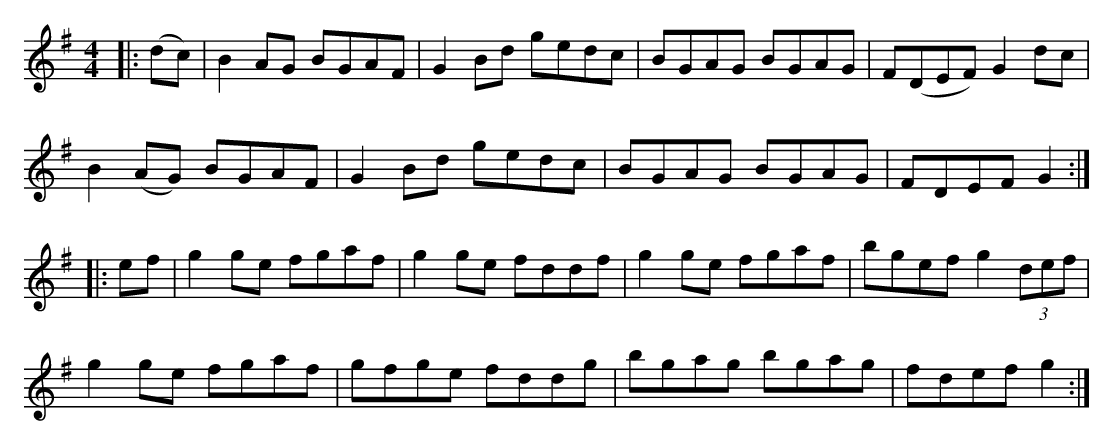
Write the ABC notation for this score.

X:1
M:4/4
K:G
|:(dc)|B2 AG BGAF|G2 Bd gedc|BGAG BGAG|F(DEF) G2 dc|
B2 (AG) BGAF|G2 Bd gedc|BGAG BGAG|FDEF G2:|
|:ef|g2 ge fgaf|g2 ge fddf|g2 ge fgaf|bgef g2 (3def|
g2 ge fgaf|gfge fddg|bgag bgag|fdef g2:|
